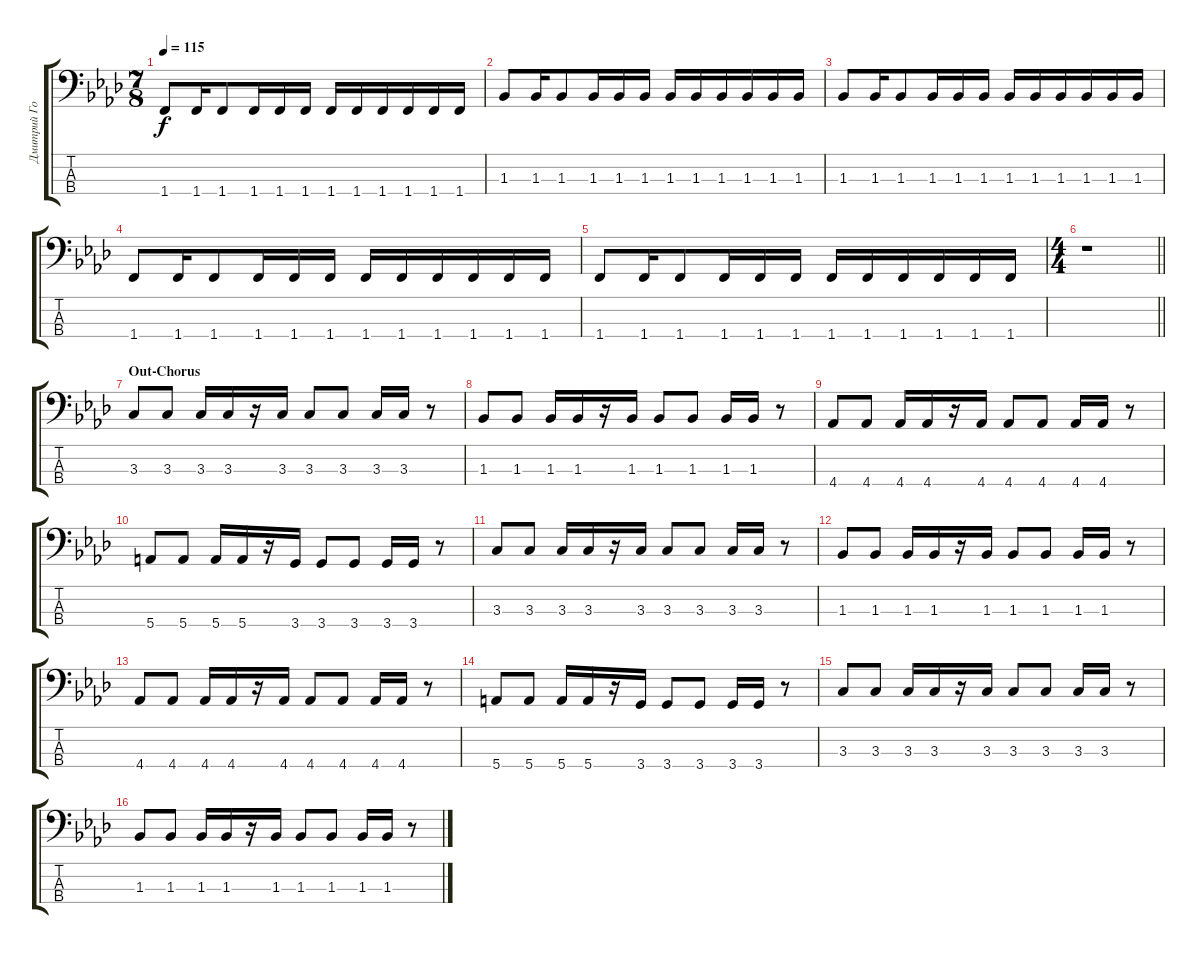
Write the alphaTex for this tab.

\track ("Дмитрий Голяшев" "Дмитрий Го") {instrument electricbasspick}
\staff {score tabs}
\tuning (G2 D2 A1 E1) {hide}
\ts (7 8)
\tempo 115
\clef f4
\ks ab
1.4.8{dy f} 1.4.16 1.4.8 1.4.16 1.4.16 1.4.16 1.4.16 1.4.16 1.4.16 1.4.16 1.4.16 1.4.16 |
1.3.8 1.3.16 1.3.8 1.3.16 1.3.16 1.3.16 1.3.16 1.3.16 1.3.16 1.3.16 1.3.16 1.3.16 |
1.3.8 1.3.16 1.3.8 1.3.16 1.3.16 1.3.16 1.3.16 1.3.16 1.3.16 1.3.16 1.3.16 1.3.16 |
1.4.8 1.4.16 1.4.8 1.4.16 1.4.16 1.4.16 1.4.16 1.4.16 1.4.16 1.4.16 1.4.16 1.4.16 |
1.4.8 1.4.16 1.4.8 1.4.16 1.4.16 1.4.16 1.4.16 1.4.16 1.4.16 1.4.16 1.4.16 1.4.16 |
\ts (4 4)
\barLineRight lightlight
r.1 |
\section ("" "Out-Chorus")
3.3.8 3.3.8 3.3.16 3.3.16 r.16 3.3.16 3.3.8 3.3.8 3.3.16 3.3.16 r.8 |
1.3.8 1.3.8 1.3.16 1.3.16 r.16 1.3.16 1.3.8 1.3.8 1.3.16 1.3.16 r.8 |
4.4.8 4.4.8 4.4.16 4.4.16 r.16 4.4.16 4.4.8 4.4.8 4.4.16 4.4.16 r.8 |
5.4.8 5.4.8 5.4.16 5.4.16 r.16 3.4.16 3.4.8 3.4.8 3.4.16 3.4.16 r.8 |
3.3.8 3.3.8 3.3.16 3.3.16 r.16 3.3.16 3.3.8 3.3.8 3.3.16 3.3.16 r.8 |
1.3.8 1.3.8 1.3.16 1.3.16 r.16 1.3.16 1.3.8 1.3.8 1.3.16 1.3.16 r.8 |
4.4.8 4.4.8 4.4.16 4.4.16 r.16 4.4.16 4.4.8 4.4.8 4.4.16 4.4.16 r.8 |
5.4.8 5.4.8 5.4.16 5.4.16 r.16 3.4.16 3.4.8 3.4.8 3.4.16 3.4.16 r.8 |
3.3.8 3.3.8 3.3.16 3.3.16 r.16 3.3.16 3.3.8 3.3.8 3.3.16 3.3.16 r.8 |
1.3.8 1.3.8 1.3.16 1.3.16 r.16 1.3.16 1.3.8 1.3.8 1.3.16 1.3.16 r.8
